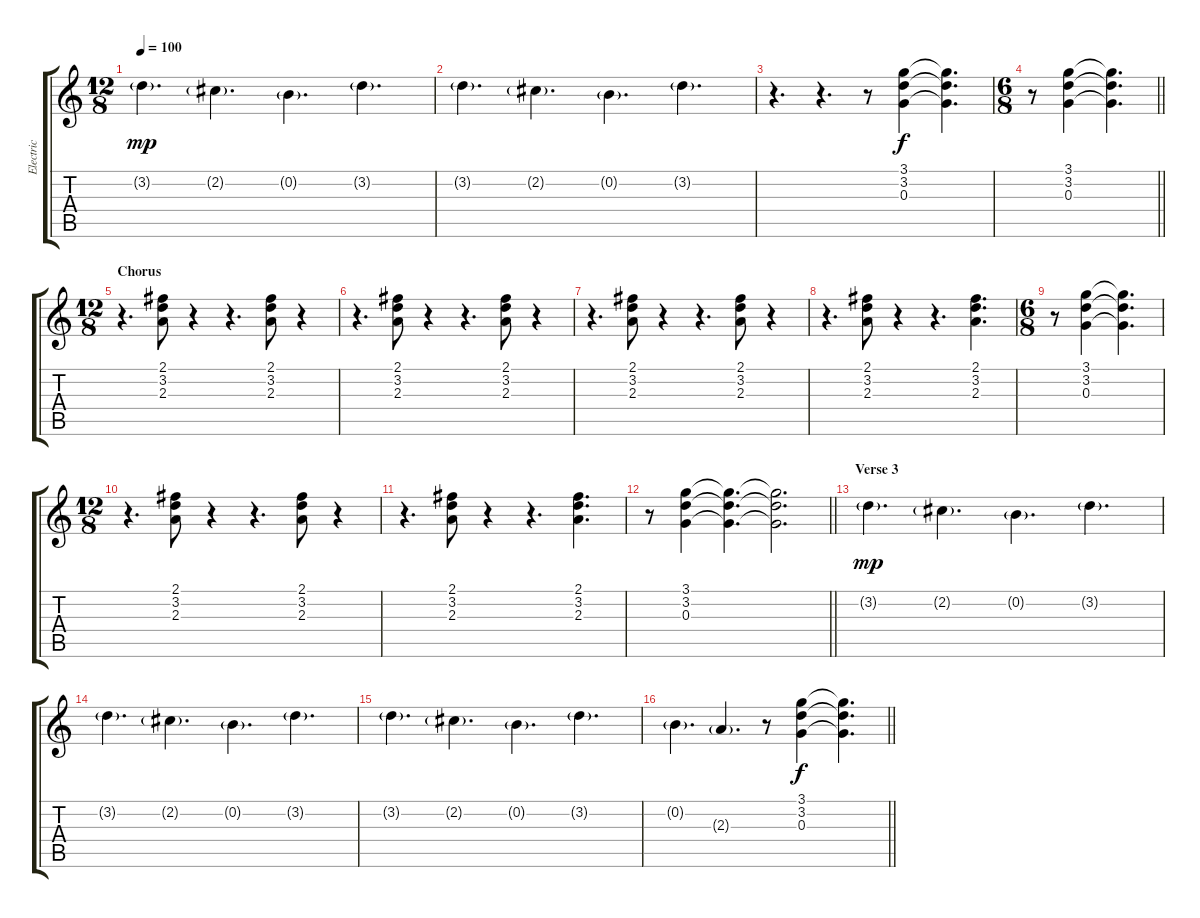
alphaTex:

\track ("Electric" "Electric") {instrument overdrivenguitar}
\staff {score tabs}
\tuning (E4 B3 G3 D3 A2 E2) {hide}
\ts (12 8)
\tempo 100
\clef g2
\ks c
3.2{g}.4{d dy mp} 2.2{g}.4{d} 0.2{g}.4{d} 3.2{g}.4{d} |
3.2{g}.4{d} 2.2{g}.4{d} 0.2{g}.4{d} 3.2{g}.4{d} |
r.4{d} r.4{d} r.8 (3.1 3.2 0.3).4{dy f} (3.1{t} 3.2{t} 0.3{t}).4{d} |
\ts (6 8)
\barLineRight lightlight
r.8 (3.1 3.2 0.3).4 (3.1{t} 3.2{t} 0.3{t}).4{d} |
\ts (12 8)
\section ("" "Chorus")
r.4{d} (2.1 3.2 2.3).8 r.4 r.4{d} (2.1 3.2 2.3).8 r.4 |
r.4{d} (2.1 3.2 2.3).8 r.4 r.4{d} (2.1 3.2 2.3).8 r.4 |
r.4{d} (2.1 3.2 2.3).8 r.4 r.4{d} (2.1 3.2 2.3).8 r.4 |
r.4{d} (2.1 3.2 2.3).8 r.4 r.4{d} (2.1 3.2 2.3).4{d} |
\ts (6 8)
r.8 (3.1 3.2 0.3).4 (3.1{t} 3.2{t} 0.3{t}).4{d} |
\ts (12 8)
r.4{d} (2.1 3.2 2.3).8 r.4 r.4{d} (2.1 3.2 2.3).8 r.4 |
r.4{d} (2.1 3.2 2.3).8 r.4 r.4{d} (2.1 3.2 2.3).4{d} |
\barLineRight lightlight
r.8 (3.1 3.2 0.3).4 (3.1{t} 3.2{t} 0.3{t}).4{d} (3.1{t} 3.2{t} 0.3{t}).2{d} |
\section ("" "Verse 3")
3.2{g}.4{d dy mp} 2.2{g}.4{d} 0.2{g}.4{d} 3.2{g}.4{d} |
3.2{g}.4{d} 2.2{g}.4{d} 0.2{g}.4{d} 3.2{g}.4{d} |
3.2{g}.4{d} 2.2{g}.4{d} 0.2{g}.4{d} 3.2{g}.4{d} |
\barLineRight lightlight
0.2{g}.4{d} 2.3{g}.4{d} r.8 (3.1 3.2 0.3).4{dy f} (3.1{t} 3.2{t} 0.3{t}).4{d}
